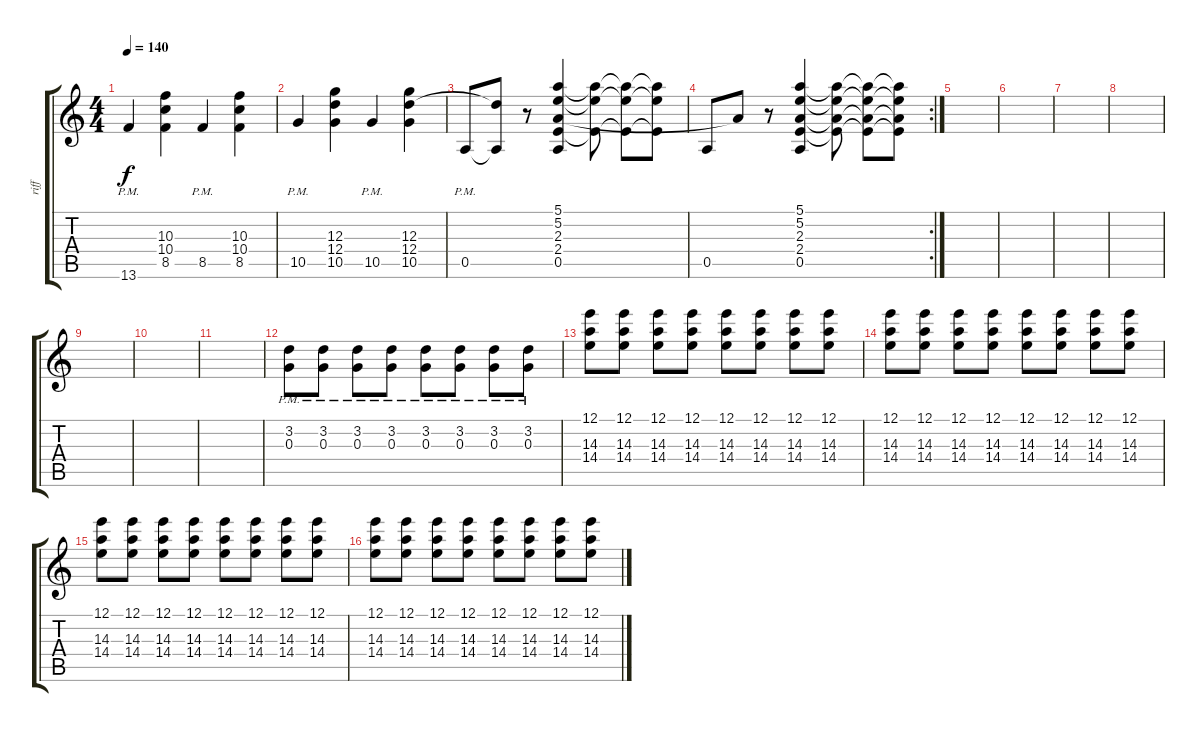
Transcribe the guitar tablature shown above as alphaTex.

\track ("riff" "riff") {instrument distortionguitar}
\staff {score tabs}
\tuning (E4 B3 G3 D3 A2 E2) {hide}
\ts (4 4)
\tempo 140
\clef g2
\ks c
13.6{pm}.4{dy f} (10.3 10.4 8.5).4 8.5{pm}.4 (10.3 10.4 8.5).4 |
10.5{pm}.4 (12.3 12.4 10.5).4 10.5{pm}.4 (12.3 12.4 10.5).4 |
0.5{pm}.8 (12.4{t} 0.5{t}).8 r.8 (5.1 5.2 2.3 2.4 0.5).4 (5.1{t} 5.2{t} 2.4{t}).8 (5.1{t} 5.2{t} 2.4{t}).8 (5.1{t} 5.2{t} 2.4{t}).8 |
\rc 2
0.5.8 2.3{t}.8 r.8 (5.1 5.2 2.3 2.4 0.5).4 (5.1{t} 5.2{t} 2.3{t} 2.4{t}).8 (5.1{t} 5.2{t} 2.3{t} 2.4{t}).8 (5.1{t} 5.2{t} 2.3{t} 2.4{t}).8 |
|
|
|
|
|
|
|
(3.2{pm} 0.3{pm}).8 (3.2{pm} 0.3{pm}).8 (3.2{pm} 0.3{pm}).8 (3.2{pm} 0.3{pm}).8 (3.2{pm} 0.3{pm}).8 (3.2{pm} 0.3{pm}).8 (3.2{pm} 0.3{pm}).8 (3.2{pm} 0.3{pm}).8 |
(12.1 14.3 14.4).8{volume 9 instrument distortionguitar} (12.1 14.3 14.4).8 (12.1 14.3 14.4).8 (12.1 14.3 14.4).8 (12.1 14.3 14.4).8 (12.1 14.3 14.4).8 (12.1 14.3 14.4).8 (12.1 14.3 14.4).8 |
(12.1 14.3 14.4).8 (12.1 14.3 14.4).8 (12.1 14.3 14.4).8 (12.1 14.3 14.4).8 (12.1 14.3 14.4).8 (12.1 14.3 14.4).8 (12.1 14.3 14.4).8 (12.1 14.3 14.4).8 |
(12.1 14.3 14.4).8 (12.1 14.3 14.4).8 (12.1 14.3 14.4).8 (12.1 14.3 14.4).8 (12.1 14.3 14.4).8 (12.1 14.3 14.4).8 (12.1 14.3 14.4).8 (12.1 14.3 14.4).8 |
(12.1 14.3 14.4).8 (12.1 14.3 14.4).8 (12.1 14.3 14.4).8 (12.1 14.3 14.4).8 (12.1 14.3 14.4).8 (12.1 14.3 14.4).8 (12.1 14.3 14.4).8 (12.1 14.3 14.4).8
